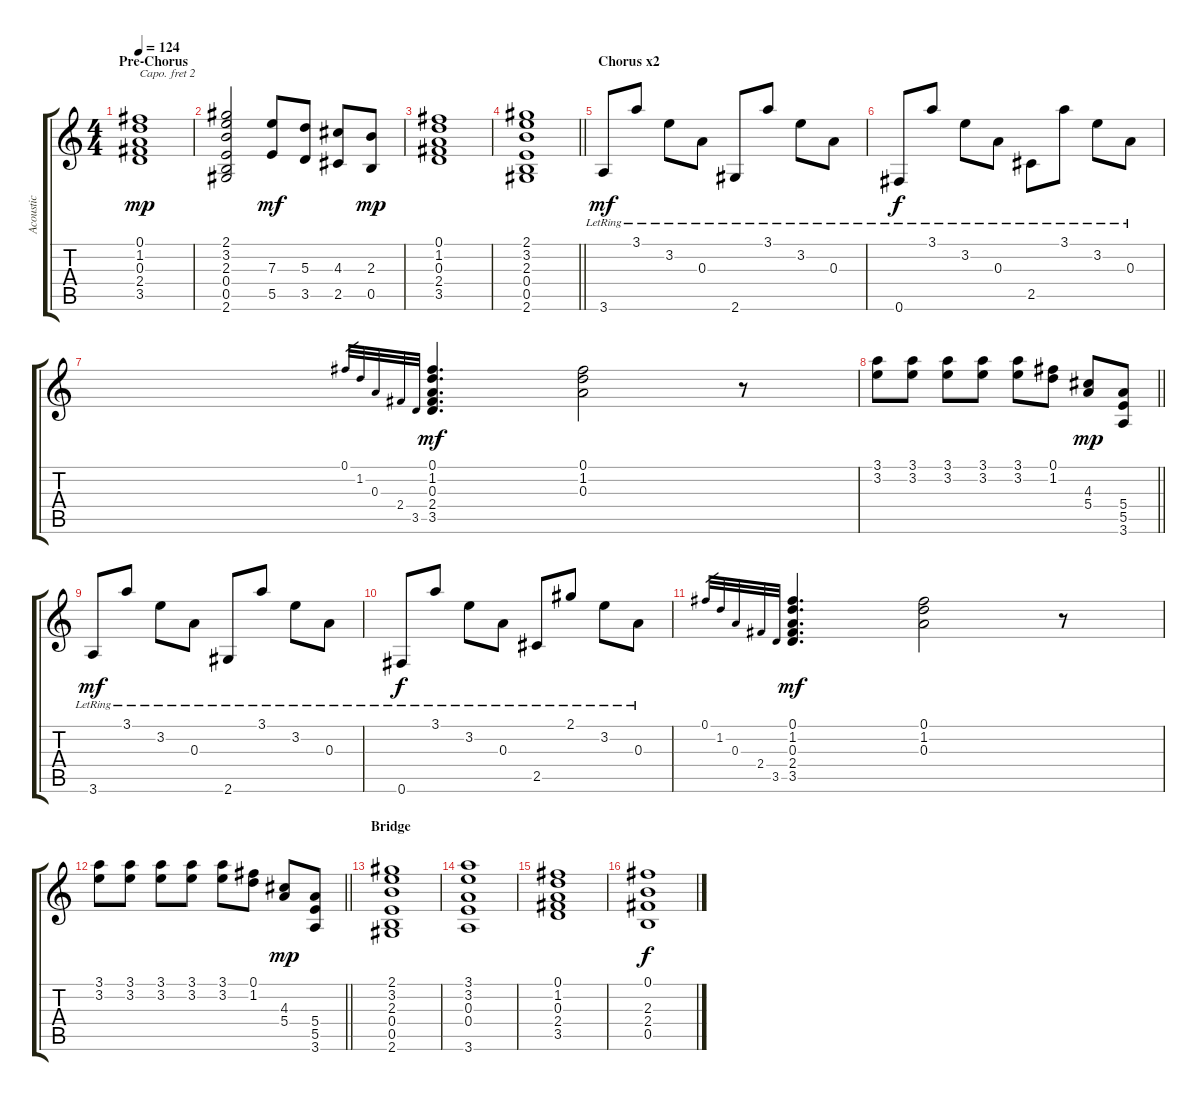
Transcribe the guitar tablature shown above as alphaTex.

\track ("Acoustic" "Acoustic") {instrument acousticguitarsteel}
\staff {score tabs}
\capo 2
\tuning (E4 B3 G3 D3 A2 E2) {hide}
\ts (4 4)
\section ("" "Pre-Chorus")
\tempo 124
\clef g2
\ks c
(0.1 1.2 0.3 2.4 3.5).1{dy mp} |
(2.1 3.2 2.3 0.4 0.5 2.6).2 (7.3 5.5).8{dy mf} (5.3 3.5).8 (4.3 2.5).8 (2.3 0.5).8{dy mp} |
(0.1 1.2 0.3 2.4 3.5).1 |
\barLineRight lightlight
(2.1 3.2 2.3 0.4 0.5 2.6).1 |
\section ("" "Chorus x2")
3.6{lr}.8{dy mf} 3.1{lr}.8 3.2{lr}.8 0.3{lr}.8 2.6{lr}.8 3.1{lr}.8 3.2{lr}.8 0.3{lr}.8 |
0.6{lr}.8{dy f} 3.1{lr}.8 3.2{lr}.8 0.3{lr}.8 2.5{lr}.8 3.1{lr}.8 3.2{lr}.8 0.3{lr}.8 |
0.1.32{gr} 1.2.32{gr} 0.3.32{gr} 2.4.32{gr} 3.5.32{gr} (0.1 1.2 0.3 2.4 3.5).4{d dy mf} (0.1 1.2 0.3).2 r.8 |
\barLineRight lightlight
(3.1 3.2).8 (3.1 3.2).8 (3.1 3.2).8 (3.1 3.2).8 (3.1 3.2).8 (0.1 1.2).8 (4.3 5.4).8{dy mp} (5.4 5.5 3.6).8 |
3.6{lr}.8{dy mf} 3.1{lr}.8 3.2{lr}.8 0.3{lr}.8 2.6{lr}.8 3.1{lr}.8 3.2{lr}.8 0.3{lr}.8 |
0.6{lr}.8{dy f} 3.1{lr}.8 3.2{lr}.8 0.3{lr}.8 2.5{lr}.8 2.1{lr}.8 3.2{lr}.8 0.3{lr}.8 |
0.1.32{gr} 1.2.32{gr} 0.3.32{gr} 2.4.32{gr} 3.5.32{gr} (0.1 1.2 0.3 2.4 3.5).4{d dy mf} (0.1 1.2 0.3).2 r.8 |
\barLineRight lightlight
(3.1 3.2).8 (3.1 3.2).8 (3.1 3.2).8 (3.1 3.2).8 (3.1 3.2).8 (0.1 1.2).8 (4.3 5.4).8{dy mp} (5.4 5.5 3.6).8 |
\section ("" "Bridge")
(2.1 3.2 2.3 0.4 0.5 2.6).1 |
(3.1 3.2 0.3 0.4 3.6).1 |
(0.1 1.2 0.3 2.4 3.5).1 |
(0.1 2.3 2.4 0.5).1{dy f}
